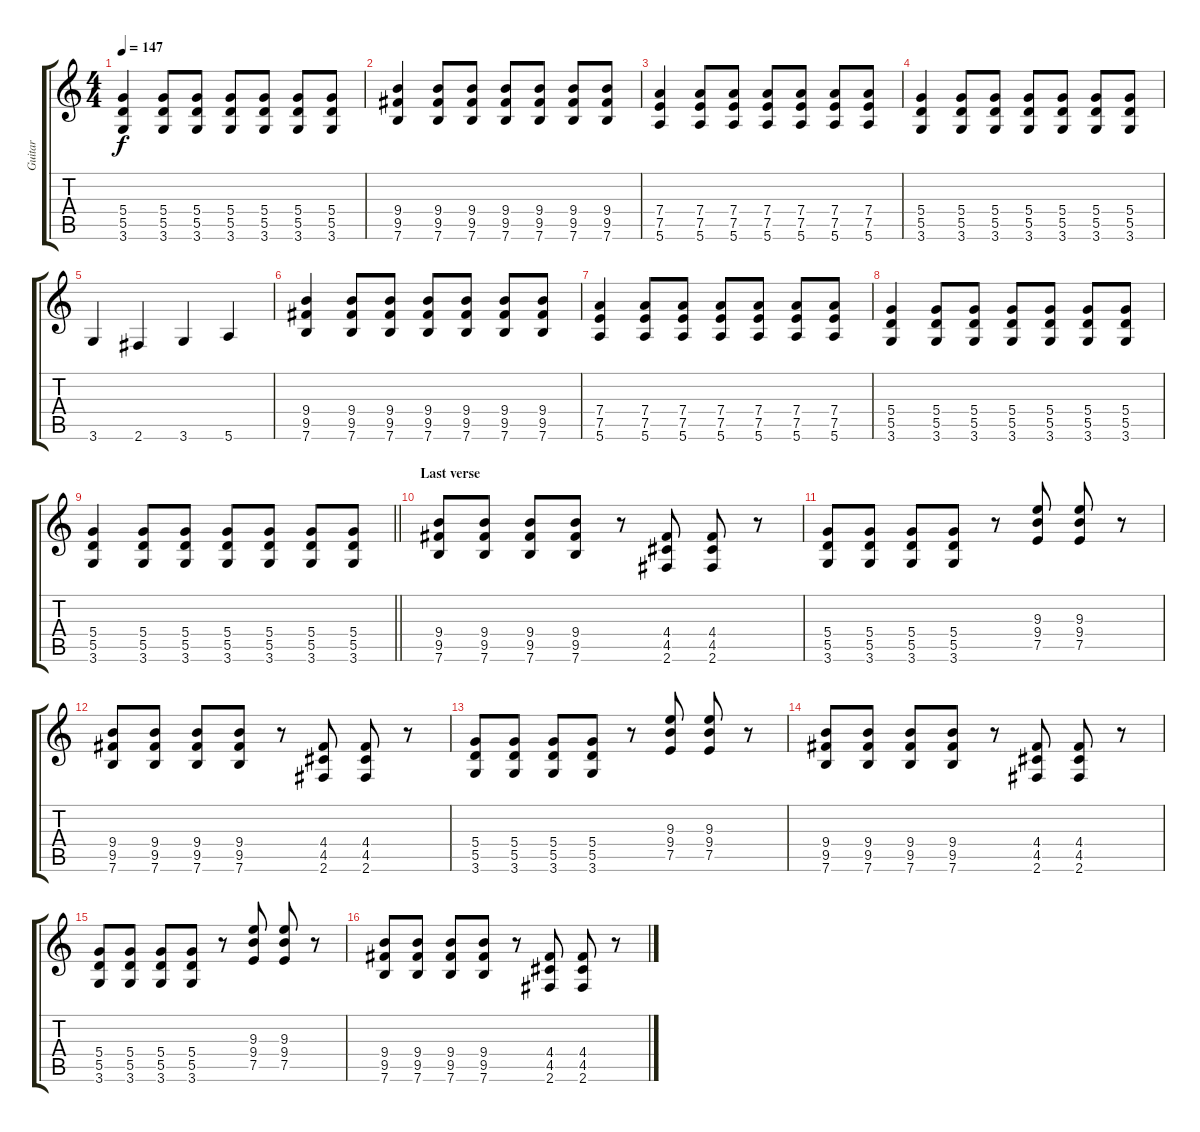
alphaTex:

\track ("Guitar" "Guitar") {instrument distortionguitar}
\staff {score tabs}
\tuning (E4 B3 G3 D3 A2 E2) {hide}
\ts (4 4)
\tempo 147
\clef g2
\ks c
(5.4 5.5 3.6).4{dy f} (5.4 5.5 3.6).8 (5.4 5.5 3.6).8 (5.4 5.5 3.6).8 (5.4 5.5 3.6).8 (5.4 5.5 3.6).8 (5.4 5.5 3.6).8 |
(9.4 9.5 7.6).4 (9.4 9.5 7.6).8 (9.4 9.5 7.6).8 (9.4 9.5 7.6).8 (9.4 9.5 7.6).8 (9.4 9.5 7.6).8 (9.4 9.5 7.6).8 |
(7.4 7.5 5.6).4 (7.4 7.5 5.6).8 (7.4 7.5 5.6).8 (7.4 7.5 5.6).8 (7.4 7.5 5.6).8 (7.4 7.5 5.6).8 (7.4 7.5 5.6).8 |
(5.4 5.5 3.6).4 (5.4 5.5 3.6).8 (5.4 5.5 3.6).8 (5.4 5.5 3.6).8 (5.4 5.5 3.6).8 (5.4 5.5 3.6).8 (5.4 5.5 3.6).8 |
3.6.4 2.6.4 3.6.4 5.6.4 |
(9.4 9.5 7.6).4 (9.4 9.5 7.6).8 (9.4 9.5 7.6).8 (9.4 9.5 7.6).8 (9.4 9.5 7.6).8 (9.4 9.5 7.6).8 (9.4 9.5 7.6).8 |
(7.4 7.5 5.6).4 (7.4 7.5 5.6).8 (7.4 7.5 5.6).8 (7.4 7.5 5.6).8 (7.4 7.5 5.6).8 (7.4 7.5 5.6).8 (7.4 7.5 5.6).8 |
(5.4 5.5 3.6).4 (5.4 5.5 3.6).8 (5.4 5.5 3.6).8 (5.4 5.5 3.6).8 (5.4 5.5 3.6).8 (5.4 5.5 3.6).8 (5.4 5.5 3.6).8 |
\barLineRight lightlight
(5.4 5.5 3.6).4 (5.4 5.5 3.6).8 (5.4 5.5 3.6).8 (5.4 5.5 3.6).8 (5.4 5.5 3.6).8 (5.4 5.5 3.6).8 (5.4 5.5 3.6).8 |
\section ("" "Last verse")
(9.4 9.5 7.6).8 (9.4 9.5 7.6).8 (9.4 9.5 7.6).8 (9.4 9.5 7.6).8 r.8 (4.4 4.5 2.6).8 (4.4 4.5 2.6).8 r.8 |
(5.4 5.5 3.6).8 (5.4 5.5 3.6).8 (5.4 5.5 3.6).8 (5.4 5.5 3.6).8 r.8 (9.3 9.4 7.5).8 (9.3 9.4 7.5).8 r.8 |
(9.4 9.5 7.6).8 (9.4 9.5 7.6).8 (9.4 9.5 7.6).8 (9.4 9.5 7.6).8 r.8 (4.4 4.5 2.6).8 (4.4 4.5 2.6).8 r.8 |
(5.4 5.5 3.6).8 (5.4 5.5 3.6).8 (5.4 5.5 3.6).8 (5.4 5.5 3.6).8 r.8 (9.3 9.4 7.5).8 (9.3 9.4 7.5).8 r.8 |
(9.4 9.5 7.6).8 (9.4 9.5 7.6).8 (9.4 9.5 7.6).8 (9.4 9.5 7.6).8 r.8 (4.4 4.5 2.6).8 (4.4 4.5 2.6).8 r.8 |
(5.4 5.5 3.6).8 (5.4 5.5 3.6).8 (5.4 5.5 3.6).8 (5.4 5.5 3.6).8 r.8 (9.3 9.4 7.5).8 (9.3 9.4 7.5).8 r.8 |
(9.4 9.5 7.6).8 (9.4 9.5 7.6).8 (9.4 9.5 7.6).8 (9.4 9.5 7.6).8 r.8 (4.4 4.5 2.6).8 (4.4 4.5 2.6).8 r.8
